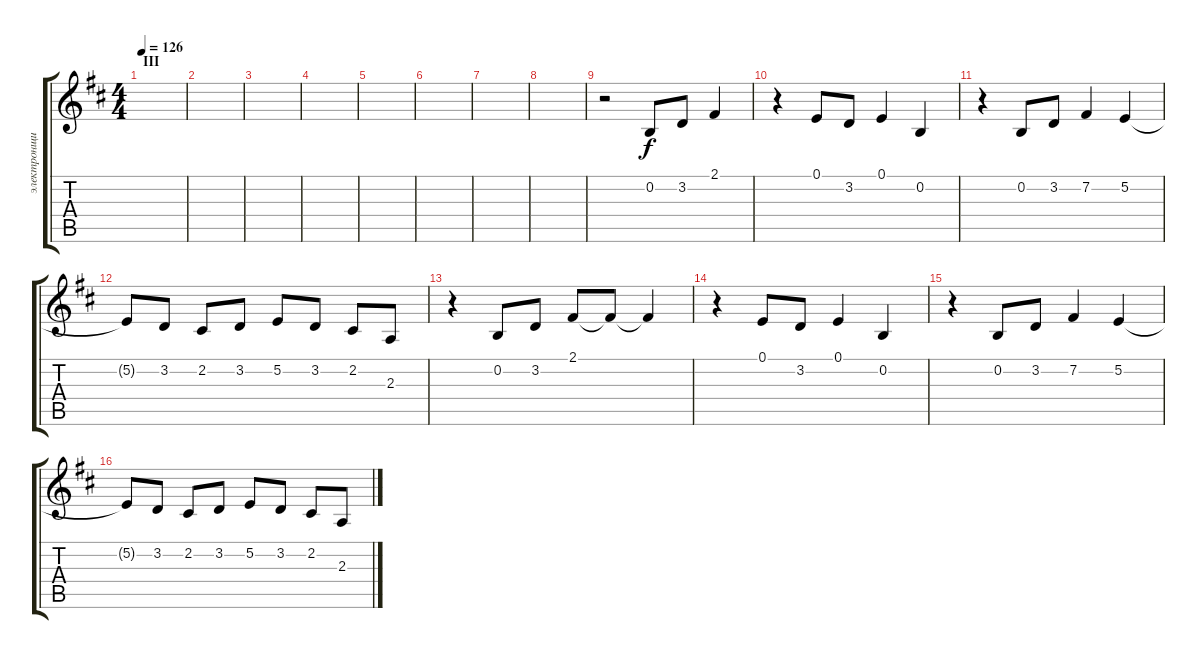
\track ("электронщина" "электронщи") {instrument fx7echoes}
\staff {score tabs}
\tuning (E4 B3 G3 D3 A2 E2) {hide}
\ts (4 4)
\section ("" "III")
\tempo 126
\clef g2
\ks d
|
|
|
|
|
|
|
|
r.2 0.2.8 3.2.8 2.1.4 |
r.4 0.1.8 3.2.8 0.1.4 0.2.4 |
r.4 0.2.8 3.2.8 7.2.4 5.2.4 |
5.2{t}.8 3.2.8 2.2.8 3.2.8 5.2.8 3.2.8 2.2.8 2.3.8 |
r.4 0.2.8 3.2.8 2.1.8 2.1{t}.8 2.1{t}.4 |
r.4 0.1.8 3.2.8 0.1.4 0.2.4 |
r.4 0.2.8 3.2.8 7.2.4 5.2.4 |
5.2{t}.8 3.2.8 2.2.8 3.2.8 5.2.8 3.2.8 2.2.8 2.3.8
